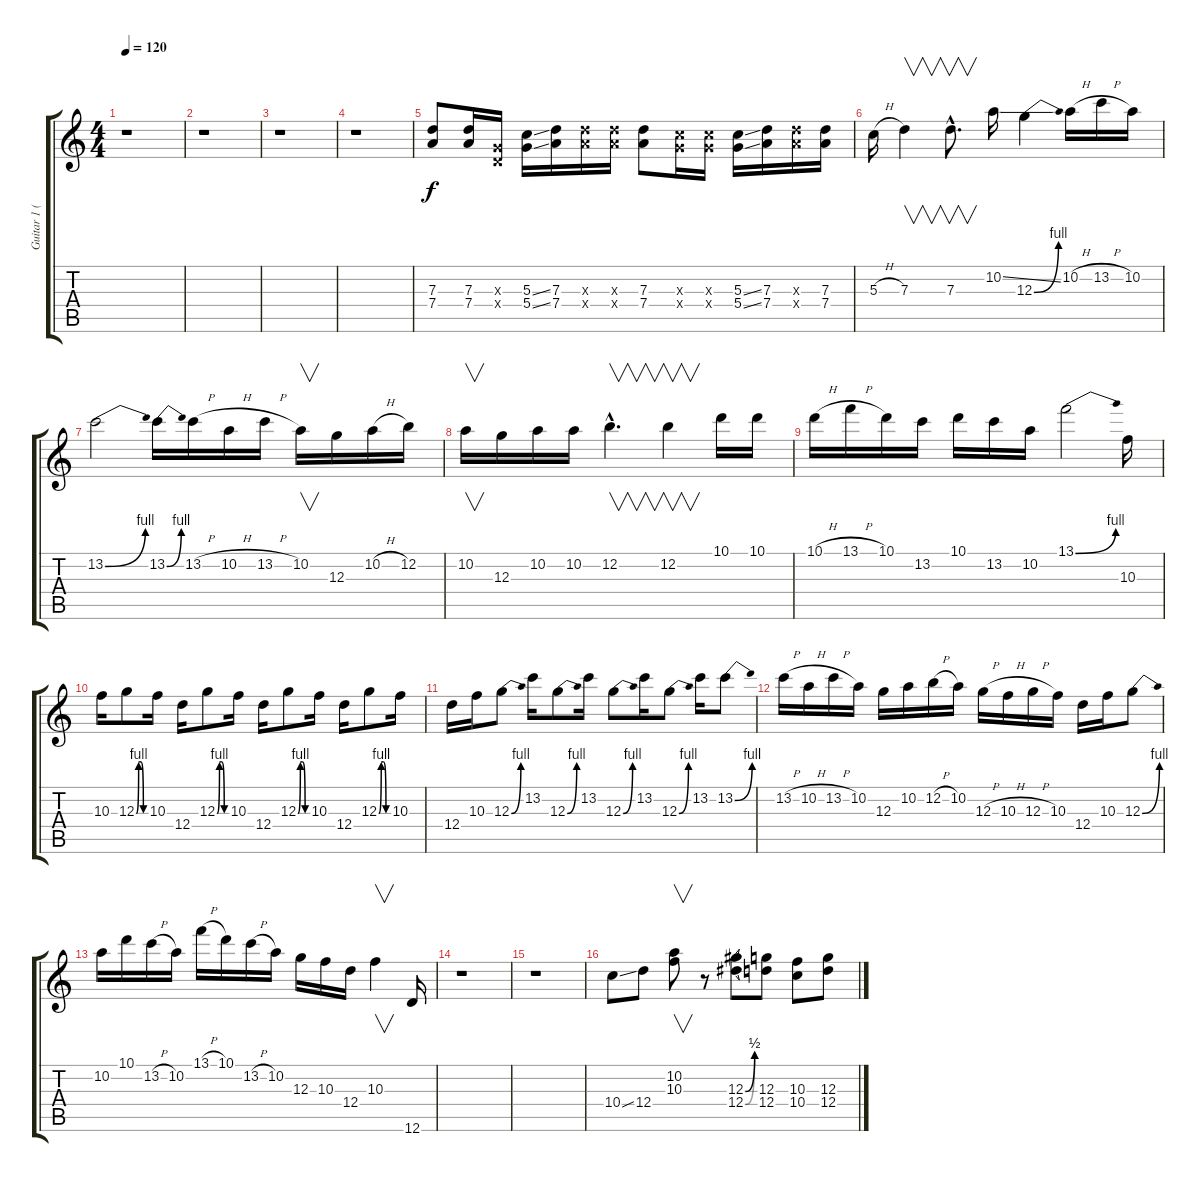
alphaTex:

\track ("Guitar 1 (solo)" "Guitar 1 (") {instrument electricguitarmuted}
\staff {score tabs}
\tuning (E4 B3 G3 D3 A2 D2) {hide}
\ts (4 4)
\tempo 120
\clef g2
\ks c
r.1{dy f} |
r.1 |
r.1 |
r.1{instrument distortionguitar} |
(7.3 7.4).8 (7.3 7.4).16 (0.3{x} 0.4{x}).16 (5.3{ss} 5.4{ss}).16 (7.3 7.4).16 (7.3{x} 7.4{x}).16 (7.3{x} 7.4{x}).16 (7.3 7.4).8 (5.3{x} 5.4{x}).16 (5.3{x} 5.4{x}).16 (5.3{ss} 5.4{ss}).16 (7.3 7.4).16 (7.3{x} 7.4{x}).16 (7.3 7.4).16 |
5.3{h}.16 7.3.4{v} 7.3{hac}.8{v d} 10.2{ss}.16 12.3{be (bend 0 0 60 4)}.4 10.2{h}.16 13.2{h}.16 10.2.16 |
13.2{be (bend 0 0 60 4)}.2 13.2{be (bend 0 0 60 4)}.16 13.2{h}.16 10.2{h}.16 13.2{h}.16 10.2.16{v} 12.3.16 10.2{h}.16 12.2.16 |
10.2.16{v} 12.3.16 10.2.16 10.2.16 12.2{hac}.4{v d} 12.2.4{v} 10.1.16 10.1.16 |
10.1{h}.16 13.1{h}.16 10.1.16 13.2.16 10.1.16 13.2.16 10.2.16 13.1{be (bend 0 0 60 4)}.2 10.3.16 |
10.3.16 12.3{be (custom 0 0 15 4 30 4 45 0 60 0)}.8 10.3.16 12.4.16 12.3{be (custom 0 0 15 4 30 4 45 0 60 0)}.8 10.3.16 12.4.16 12.3{be (custom 0 0 15 4 30 4 45 0 60 0)}.8 10.3.16 12.4.16 12.3{be (custom 0 0 15 4 30 4 45 0 60 0)}.8 10.3.16 |
12.4.16 10.3.16 12.3{be (bend 0 0 60 4)}.8 13.2.16 12.3{be (bend 0 0 60 4)}.8 13.2.16 12.3{be (bend 0 0 60 4)}.8 13.2.16 12.3{be (bend 0 0 60 4)}.8 13.2.16 13.2{be (bend 0 0 60 4)}.8 |
13.2{h}.16 10.2{h}.16 13.2{h}.16 10.2.16 12.3.16 10.2.16 12.2{h}.16 10.2.16 12.3{h}.16 10.3{h}.16 12.3{h}.16 10.3.16 12.4.16 10.3.16 12.3{be (bend 0 0 60 4)}.8 |
10.2.16 10.1.16 13.2{h}.16 10.2.16 13.1{h}.16 10.1.16 13.2{h}.16 10.2.16 12.3.16 10.3.16 12.4.16 10.3.4{v} 12.6.16 |
r.1 |
r.1 |
10.4{ss}.8{volume 16 instrument distortionguitar} 12.4.8 (10.2 10.3).8{v} r.8 (12.3{be (bend 0 0 60 2)} 12.4{be (bend 0 0 60 2)}).8 (12.3 12.4).8 (10.3 10.4).8 (12.3{h} 12.4{h}).8
